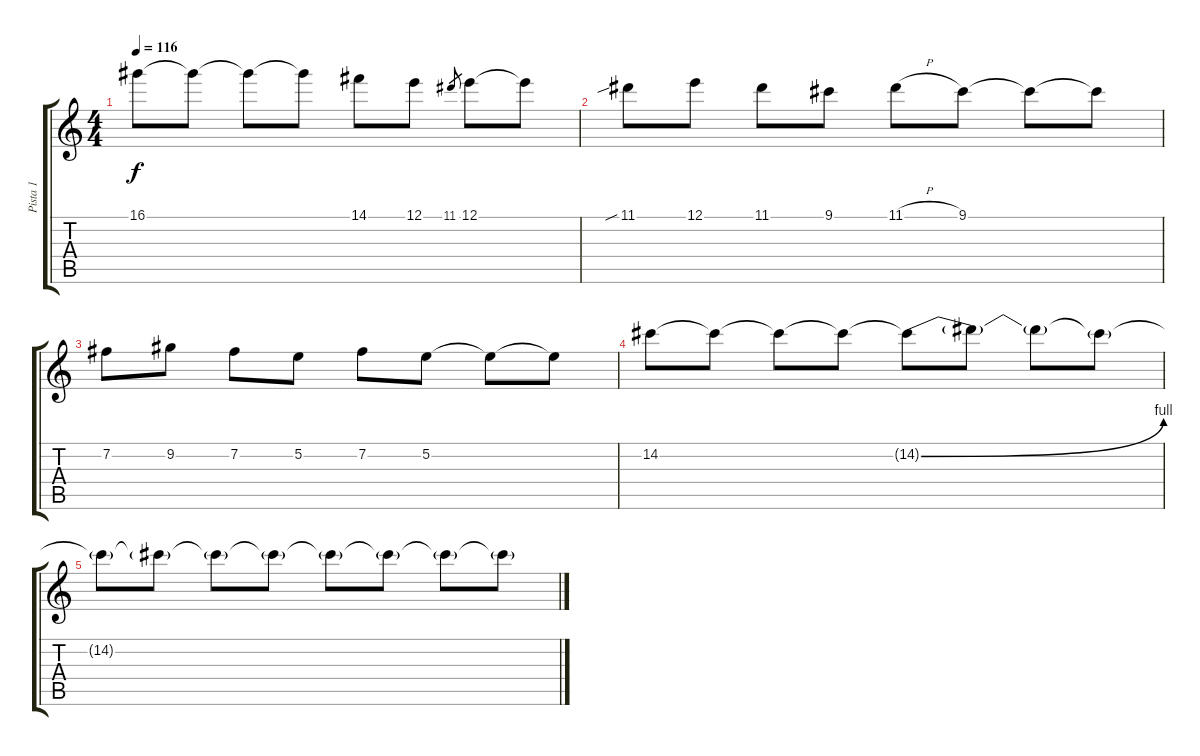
\track ("Pista 1" "Pista 1") {instrument electricguitarjazz}
\staff {score tabs}
\tuning (E4 B3 G3 D3 A2 E2) {hide}
\ts (4 4)
\tempo 116
\clef g2
\ks c
16.1.8{dy f} 16.1{t}.8 16.1{t}.8 16.1{t}.8 14.1.8 12.1.8 11.1.8{gr} 12.1.8 12.1{t}.8 |
11.1{sib}.8 12.1.8 11.1.8 9.1.8 11.1{h}.8 9.1.8 9.1{t}.8 9.1{t}.8 |
7.2.8 9.2.8 7.2.8 5.2.8 7.2.8 5.2.8 5.2{t}.8 5.2{t}.8 |
14.2.8 14.2{t}.8 14.2{t}.8 14.2{t}.8 14.2{be (bend 0 0 60 4) t}.8 14.2{t}.8 14.2{t}.8 14.2{t}.8 |
14.2{t}.8 14.2{t}.8 14.2{t}.8 14.2{t}.8 14.2{t}.8 14.2{t}.8 14.2{t}.8 14.2{t}.8
